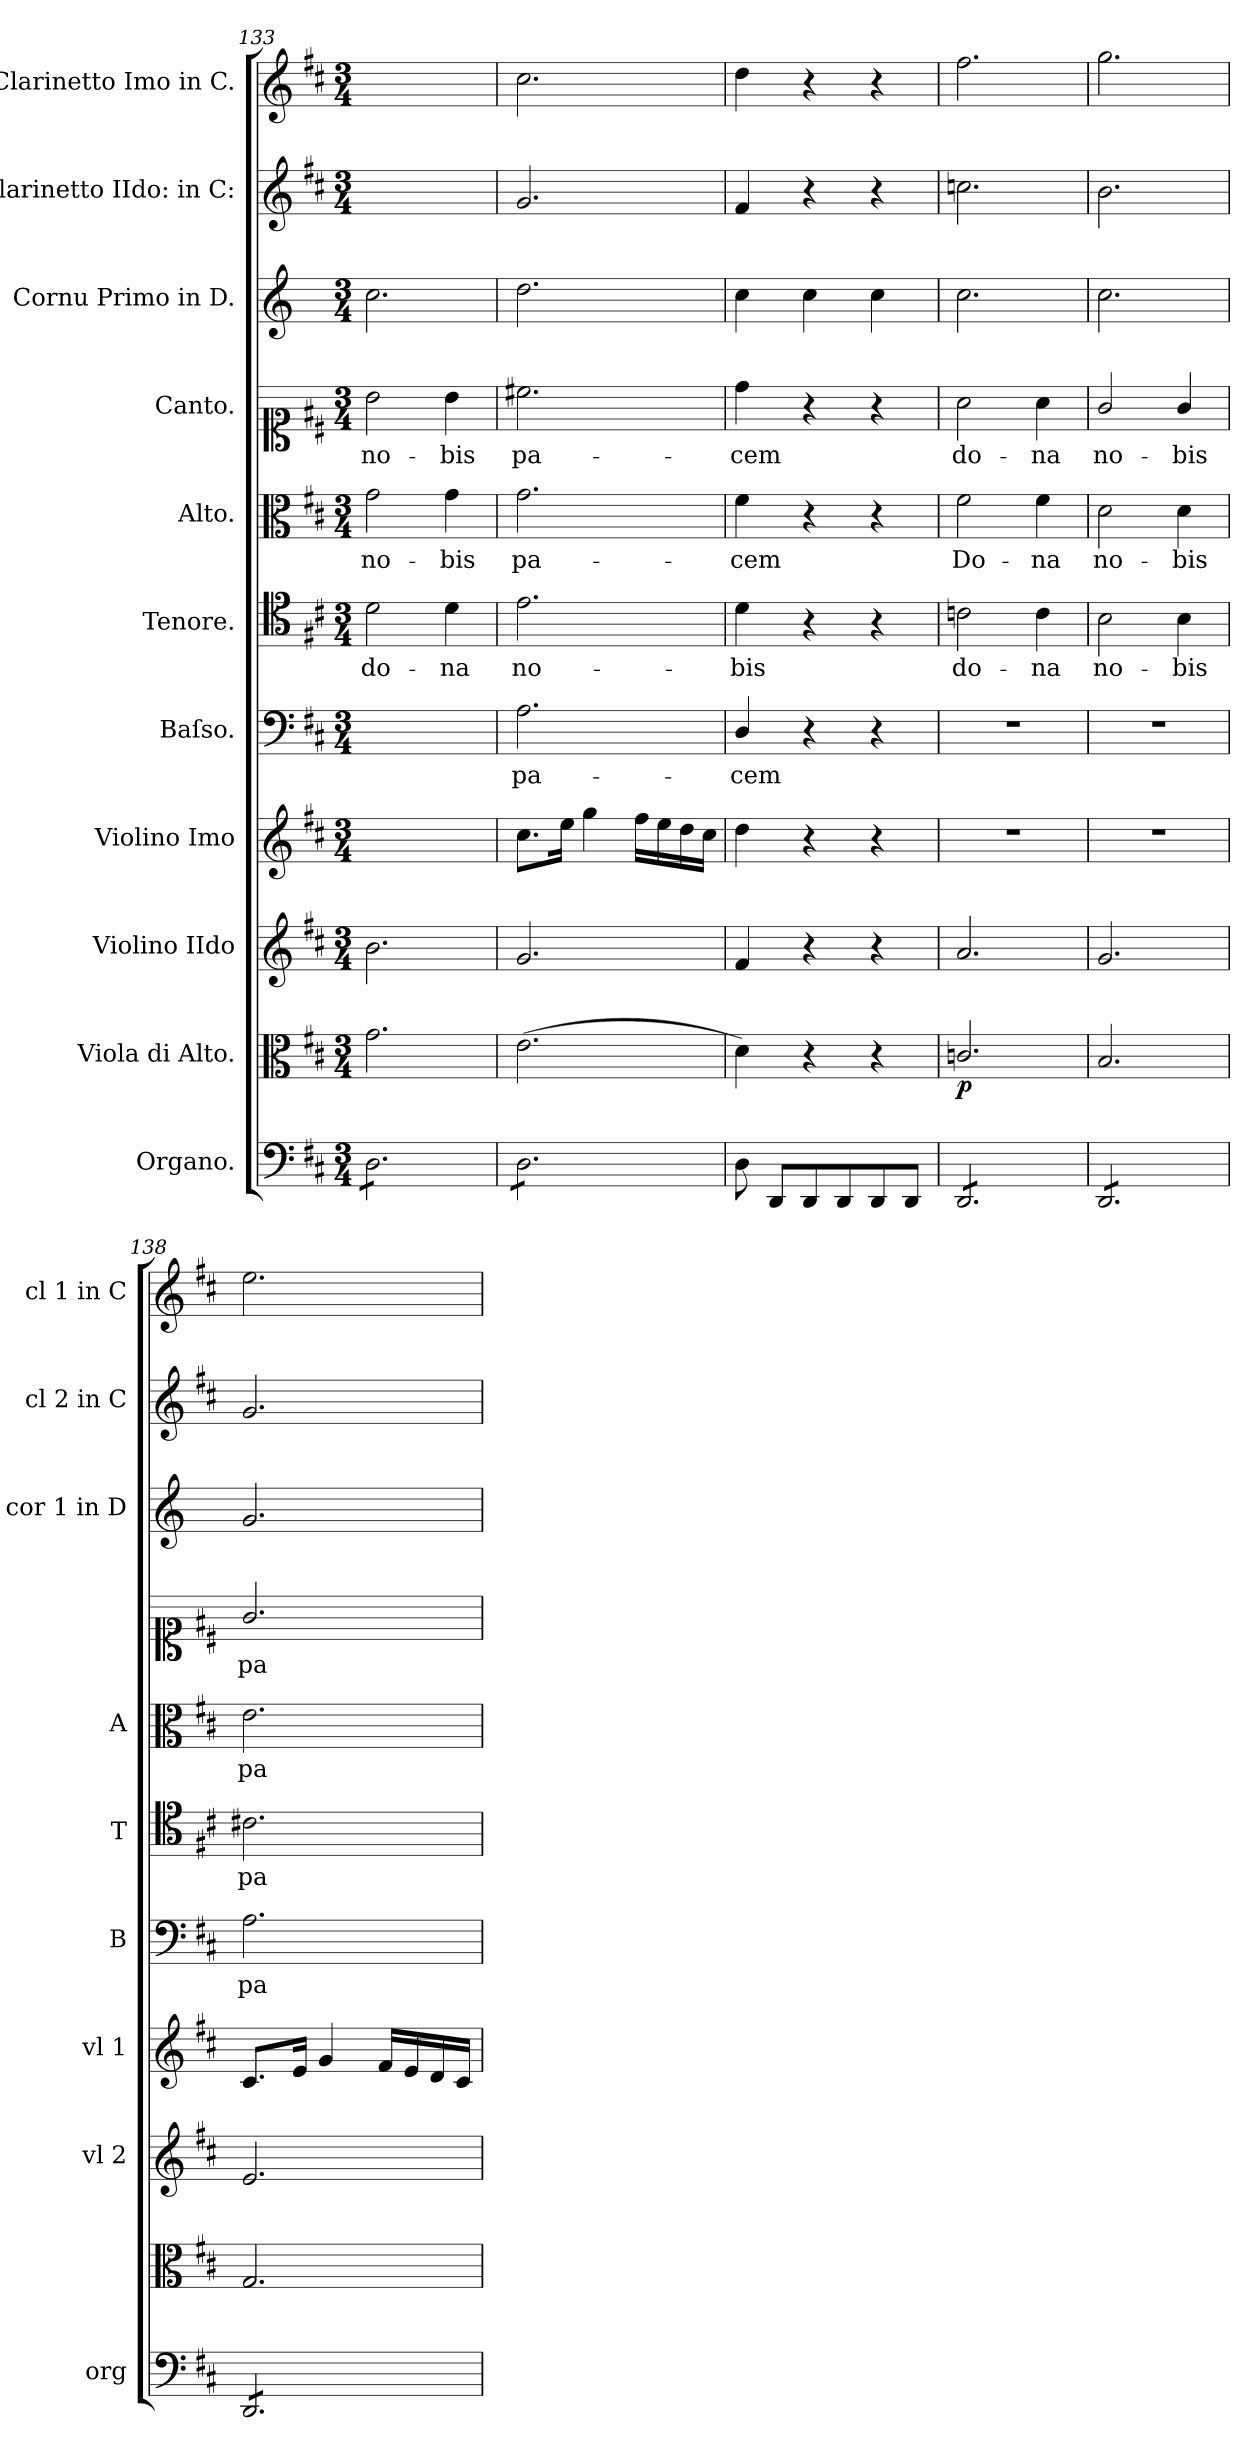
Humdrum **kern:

**kern	**dynam	**kern	**dynam	**kern	**dynam	**kern	**kern	**text	**dynam	**kern	**text	**kern	**text	**dynam	**kern	**text	**dynam	**kern	**kern	**kern
*part11	*part11	*part10	*part10	*part9	*part9	*part8	*part7	*part7	*part7	*part6	*part6	*part5	*part5	*part5	*part4	*part4	*part4	*part3	*part2	*part1
*staff11	*staff11	*staff10	*staff10	*staff9	*staff9	*staff8	*staff7	*staff7	*staff7	*staff6	*staff6	*staff5	*staff5	*staff5	*staff4	*staff4	*staff4	*staff3	*staff2	*staff1
*I"Organo.	*	*I"Viola di Alto.	*	*I"Violino IIdo	*	*I"Violino Imo	*I"Baſso.	*	*	*I"Tenore.	*	*I"Alto.	*	*	*I"Canto.	*	*	*I"Cornu Primo in D.	*I"Clarinetto IIdo: in C:	*I"Clarinetto Imo in C.
*I'org	*	*	*	*I'vl 2	*	*I'vl 1	*I'B	*	*	*I'T	*	*I'A	*	*	*	*	*	*I'cor 1 in D	*I'cl 2 in C	*I'cl 1 in C
*clefF4	*	*clefC3	*	*clefG2	*	*clefG2	*clefF4	*	*	*clefC4	*	*clefC3	*	*	*clefC1	*	*	*clefG2	*clefG2	*clefG2
*	*	*	*	*	*	*	*	*	*	*	*	*	*	*	*	*	*	*ITrd6c10	*	*
*k[f#c#]	*	*k[f#c#]	*	*k[f#c#]	*	*k[f#c#]	*k[f#c#]	*	*	*k[f#c#]	*	*k[f#c#]	*	*	*k[f#c#]	*	*	*k[f#c#]	*k[f#c#]	*k[f#c#]
*D:	*	*D:	*	*D:	*	*D:	*D:	*	*	*D:	*	*D:	*	*	*D:	*	*	*D:	*D:	*D:
*M3/4	*	*M3/4	*	*M3/4	*	*M3/4	*M3/4	*	*	*M3/4	*	*M3/4	*	*	*M3/4	*	*	*M3/4	*M3/4	*M3/4
=133	=133	=133	=133	=133	=133	=133	=133	=133	=133	=133	=133	=133	=133	=133	=133	=133	=133	=133	=133	=133
*tremolo	*	*	*	*	*	*	*	*	*	*	*	*	*	*	*	*	*	*	*	*
8D\L	.	2.g\	.	2.b\	.	2.ryy	2.ryy	.	.	2d\	do-	2g\	no-	.	2b\	no-	.	2.d\	2.ryy	2.ryy
8D\	.	.	.	.	.	.	.	.	.	.	.	.	.	.	.	.	.	.	.	.
8D\	.	.	.	.	.	.	.	.	.	.	.	.	.	.	.	.	.	.	.	.
8D\	.	.	.	.	.	.	.	.	.	.	.	.	.	.	.	.	.	.	.	.
!	!	!	!	!	!	!	!	!	!	!	!	!	!	!LO:DY:a	!	!	!	!	!	!
8D\	.	.	.	.	.	.	.	.	.	4d\	-na	4g\	-bis	fo&colon;	4b\	-bis	.	.	.	.
8D\J	.	.	.	.	.	.	.	.	.	.	.	.	.	.	.	.	.	.	.	.
=134	=134	=134	=134	=134	=134	=134	=134	=134	=134	=134	=134	=134	=134	=134	=134	=134	=134	=134	=134	=134
!	!	!	!LO:DY:b	!	!LO:DY:a	!	!	!	!LO:DY:a:rj	!	!	!	!	!	!	!	!	!	!	!
8D\L	.	(>2.e\	fo&colon;	2.g/	fo	8.cc#\L	2.A\	pa-	fo&colon;	2.e\	no-	2.g\	pa-	.	2.cc#X\	pa-	.	2.e\	2.g/	2.cc#\
8D\	.	.	.	.	.	.	.	.	.	.	.	.	.	.	.	.	.	.	.	.
.	.	.	.	.	.	16ee\Jk	.	.	.	.	.	.	.	.	.	.	.	.	.	.
8D\	.	.	.	.	.	4gg\	.	.	.	.	.	.	.	.	.	.	.	.	.	.
8D\	.	.	.	.	.	.	.	.	.	.	.	.	.	.	.	.	.	.	.	.
8D\	.	.	.	.	.	16ff#\LL	.	.	.	.	.	.	.	.	.	.	.	.	.	.
.	.	.	.	.	.	16ee\	.	.	.	.	.	.	.	.	.	.	.	.	.	.
8D\J	.	.	.	.	.	16dd\	.	.	.	.	.	.	.	.	.	.	.	.	.	.
*Xtremolo	*	*	*	*	*	*	*	*	*	*	*	*	*	*	*	*	*	*	*	*
.	.	.	.	.	.	16cc#\JJ	.	.	.	.	.	.	.	.	.	.	.	.	.	.
=135	=135	=135	=135	=135	=135	=135	=135	=135	=135	=135	=135	=135	=135	=135	=135	=135	=135	=135	=135	=135
8D\	.	4d\)	.	4f#/	.	4dd\	4D/	-cem	.	4d\	-bis	4f#\	-cem	.	4dd\	-cem	.	4d\	4f#/	4dd\
8DD/L	.	.	.	.	.	.	.	.	.	.	.	.	.	.	.	.	.	.	.	.
!	!LO:DY:a	!	!	!	!	!	!	!	!	!	!	!	!	!	!	!	!	!	!	!
8DD/	po.	4r	.	4r	.	4r	4r	.	.	4r	.	4r	.	.	4r	.	.	4d\	4r	4r
8DD/	.	.	.	.	.	.	.	.	.	.	.	.	.	.	.	.	.	.	.	.
8DD/	.	4r	.	4r	.	4r	4r	.	.	4r	.	4r	.	.	4r	.	.	4d\	4r	4r
8DD/J	.	.	.	.	.	.	.	.	.	.	.	.	.	.	.	.	.	.	.	.
=136	=136	=136	=136	=136	=136	=136	=136	=136	=136	=136	=136	=136	=136	=136	=136	=136	=136	=136	=136	=136
!	!	!	!LO:DY:b	!	!LO:DY:a	!	!	!	!	!	!	!	!	!LO:DY:a	!	!	!	!	!	!
*tremolo	*	*	*	*	*	*	*	*	*	*	*	*	*	*	*	*	*	*	*	*
8DD/L	.	2.cn/	p	2.a/	po&colon;	2.r	2.r	.	.	2cn\	do-	2f#\	Do-	po.	2a\	do-	.	2.d\	2.ccn\	2.ff#\
8DD/	.	.	.	.	.	.	.	.	.	.	.	.	.	.	.	.	.	.	.	.
8DD/	.	.	.	.	.	.	.	.	.	.	.	.	.	.	.	.	.	.	.	.
8DD/	.	.	.	.	.	.	.	.	.	.	.	.	.	.	.	.	.	.	.	.
8DD/	.	.	.	.	.	.	.	.	.	4c\	-na	4f#\	-na	.	4a\	-na	.	.	.	.
8DD/J	.	.	.	.	.	.	.	.	.	.	.	.	.	.	.	.	.	.	.	.
=137	=137	=137	=137	=137	=137	=137	=137	=137	=137	=137	=137	=137	=137	=137	=137	=137	=137	=137	=137	=137
8DD/L	.	2.B/	.	2.g/	.	2.r	2.r	.	.	2B\	no-	2d\	no-	.	2g/	no-	.	2.d\	2.b\	2.gg\
8DD/	.	.	.	.	.	.	.	.	.	.	.	.	.	.	.	.	.	.	.	.
8DD/	.	.	.	.	.	.	.	.	.	.	.	.	.	.	.	.	.	.	.	.
8DD/	.	.	.	.	.	.	.	.	.	.	.	.	.	.	.	.	.	.	.	.
8DD/	.	.	.	.	.	.	.	.	.	4B\	-bis	4d\	-bis	.	4g/	-bis	.	.	.	.
8DD/J	.	.	.	.	.	.	.	.	.	.	.	.	.	.	.	.	.	.	.	.
=138	=138	=138	=138	=138	=138	=138	=138	=138	=138	=138	=138	=138	=138	=138	=138	=138	=138	=138	=138	=138
!	!	!	!	!	!LO:DY:a	!	!	!	!LO:DY:a:rj	!	!	!	!	!LO:DY:a	!	!	!LO:DY:a	!	!	!
8DD/L	.	2.G/	.	2.e/	fo	8.c#/L	2.A\	pa-	po.	2.c#X\	pa-	2.e\	pa-	fo&colon;	2.g/	pa-	fo.	2.A/	2.g/	2.ee\
8DD/	.	.	.	.	.	.	.	.	.	.	.	.	.	.	.	.	.	.	.	.
.	.	.	.	.	.	16e/Jk	.	.	.	.	.	.	.	.	.	.	.	.	.	.
8DD/	.	.	.	.	.	4g/	.	.	.	.	.	.	.	.	.	.	.	.	.	.
8DD/	.	.	.	.	.	.	.	.	.	.	.	.	.	.	.	.	.	.	.	.
8DD/	.	.	.	.	.	16f#/LL	.	.	.	.	.	.	.	.	.	.	.	.	.	.
.	.	.	.	.	.	16e/	.	.	.	.	.	.	.	.	.	.	.	.	.	.
8DD/J	.	.	.	.	.	16d/	.	.	.	.	.	.	.	.	.	.	.	.	.	.
*Xtremolo	*	*	*	*	*	*	*	*	*	*	*	*	*	*	*	*	*	*	*	*
.	.	.	.	.	.	16c#/JJ	.	.	.	.	.	.	.	.	.	.	.	.	.	.
=	=	=	=	=	=	=	=	=	=	=	=	=	=	=	=	=	=	=	=	=
*-	*-	*-	*-	*-	*-	*-	*-	*-	*-	*-	*-	*-	*-	*-	*-	*-	*-	*-	*-	*-
